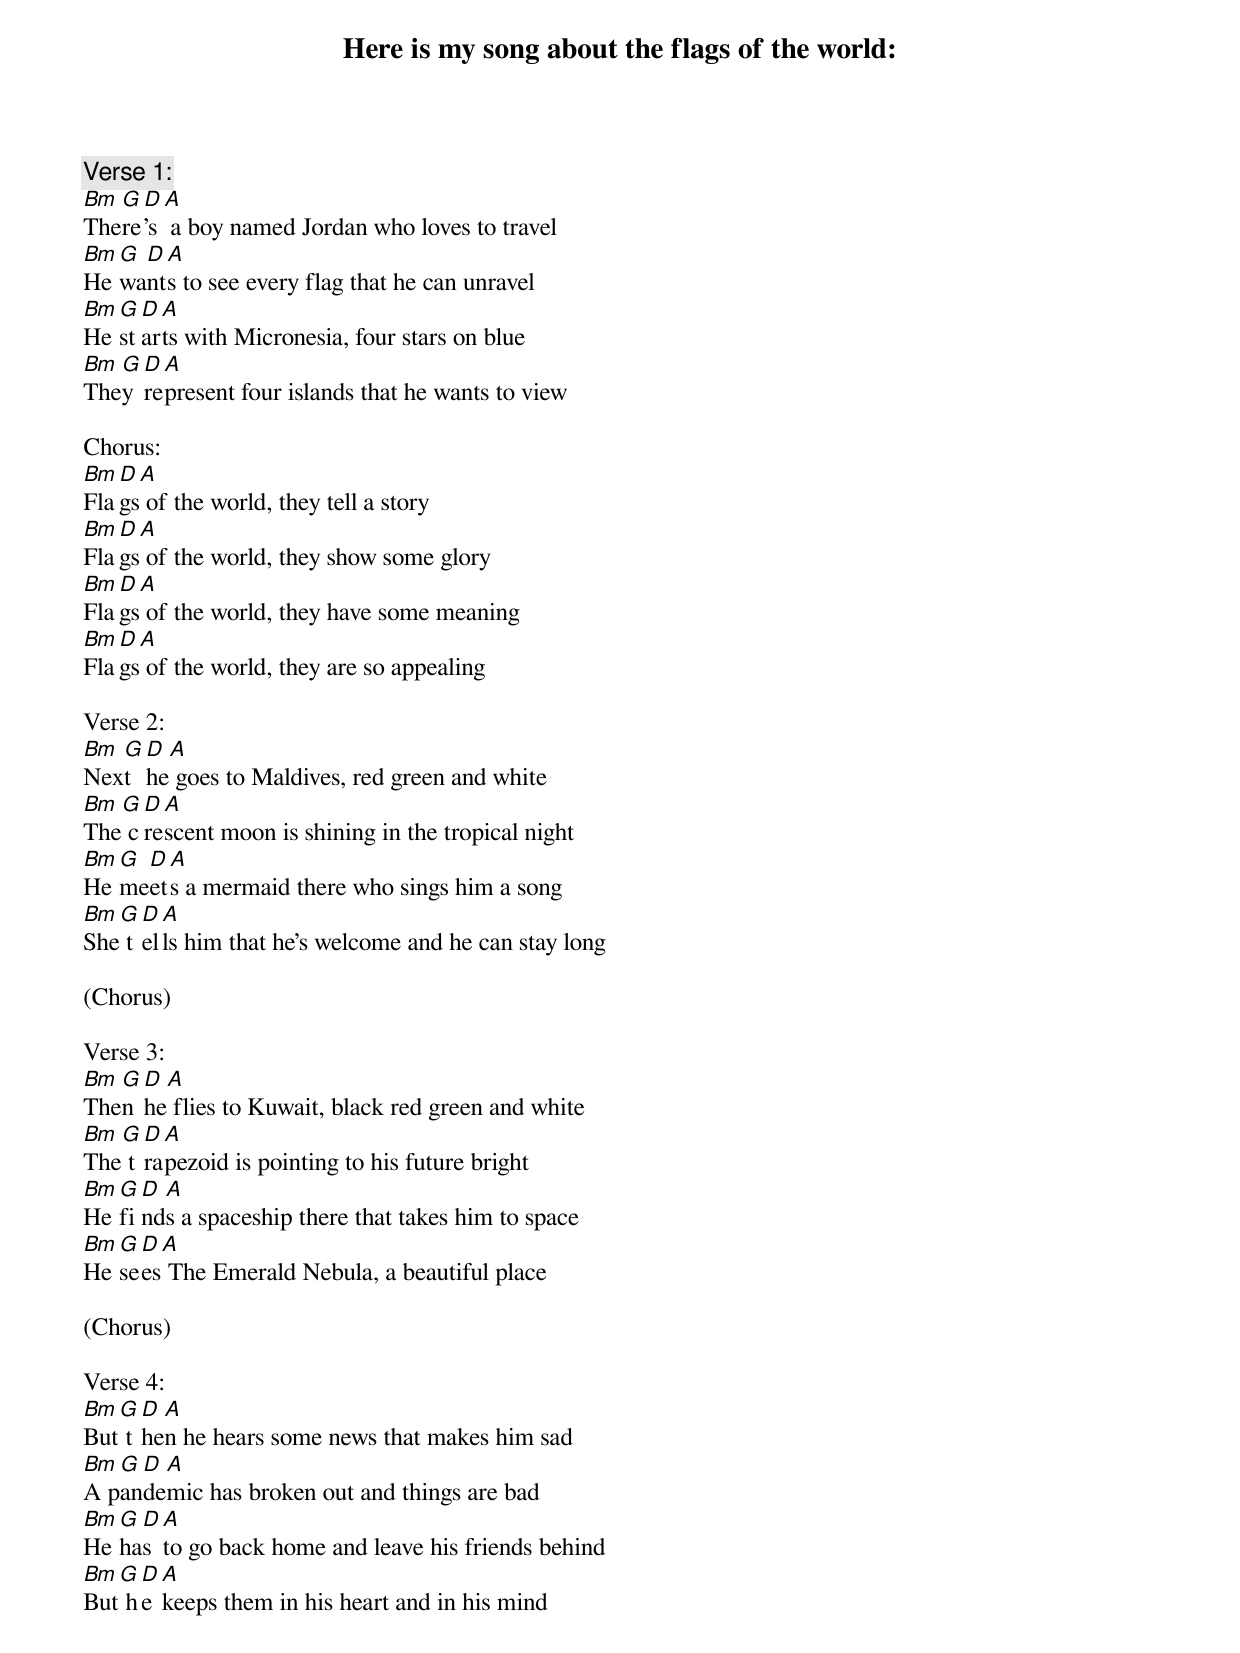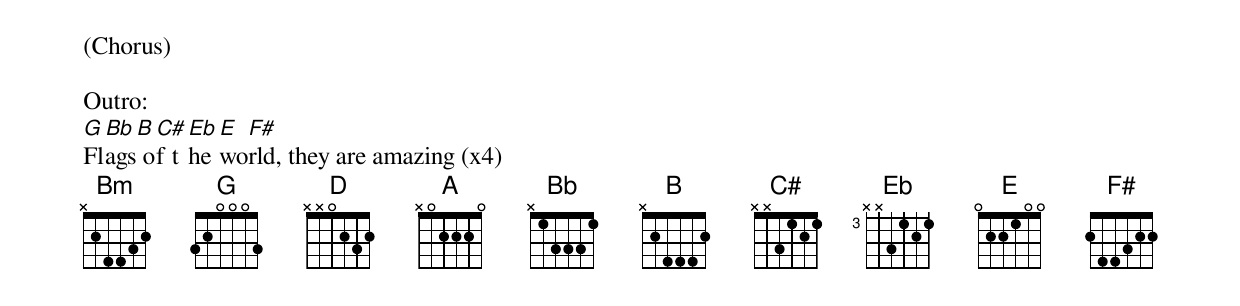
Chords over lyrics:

Here is my song about the flags of the world:

Verse 1:
Bm G D A
There's a boy named Jordan who loves to travel
Bm G D A
He wants to see every flag that he can unravel
Bm G D A
He starts with Micronesia, four stars on blue
Bm G D A
They represent four islands that he wants to view

Chorus:
Bm D A
Flags of the world, they tell a story
Bm D A
Flags of the world, they show some glory
Bm D A
Flags of the world, they have some meaning
Bm D A
Flags of the world, they are so appealing

Verse 2:
Bm G D A
Next he goes to Maldives, red green and white
Bm G D A
The crescent moon is shining in the tropical night
Bm G D A
He meets a mermaid there who sings him a song
Bm G D A
She tells him that he's welcome and he can stay long

(Chorus)

Verse 3:
Bm G D A
Then he flies to Kuwait, black red green and white
Bm G D A
The trapezoid is pointing to his future bright
Bm G D A
He finds a spaceship there that takes him to space
Bm G D A
He sees The Emerald Nebula, a beautiful place

(Chorus)

Verse 4:
Bm G D A
But then he hears some news that makes him sad
Bm G D A
A pandemic has broken out and things are bad
Bm G D A
He has to go back home and leave his friends behind
Bm G D A
But he keeps them in his heart and in his mind

(Chorus)

Outro:
G Bb B C# Eb E F#
Flags of the world, they are amazing (x4)
